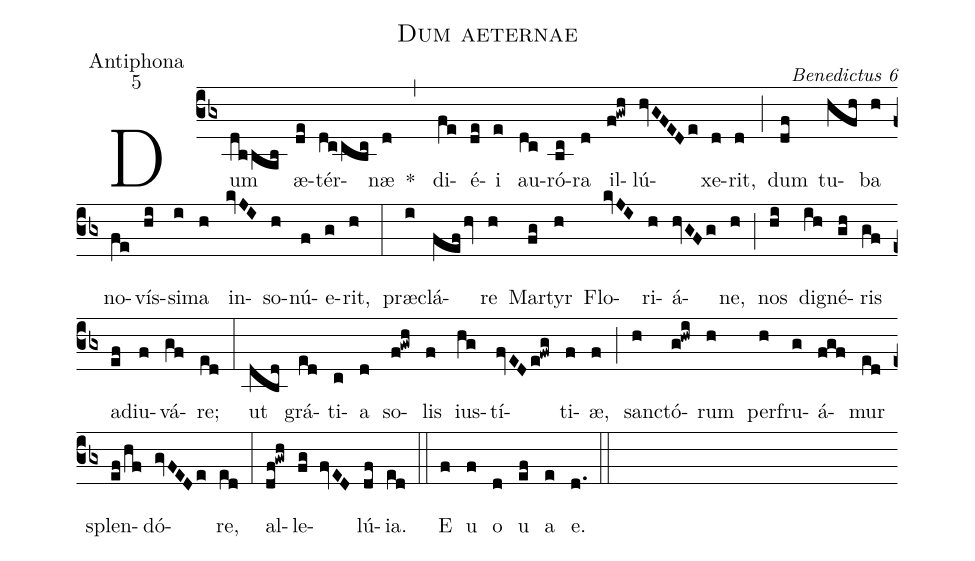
name:Dum aeternae;
office-part:Antiphona;
mode:5;
commentary:Benedictus 6;
%%
(cb3)Dum(dbbab) æ(de)tér(dccbc)næ(d) * (,) di(fe)é(de)i(e) au(dc)ró(bc)ra(d) il(f!gwh)lú(hvGFEDe)xe(d)rit,(d) (;) dum(df) tu(hfh)ba(h) no(fe)vís(hi)si(i)ma(h) in(kvJI)so(h)nú(f)e(g)rit,(h) (:) præ(i)clá(fefhv)re(h) Mar(fg)tyr(h) Flo(kvJI)ri(h)á(hvGFg)ne,(h) (;) nos(hi) di(ih)gné(gh)ris(gf) ad(ef)iu(f)vá(gf)re;(ed) (:) ut(dbd) grá(ed)ti(c)a(d) so(f!gwh)lis(f) ius(hg)tí(fvEDe!fwg)ti(f)æ,(f) (;) san(h)ctó(g!hwi)rum(h) per(h)fru(g)á(fgf)mur(ed) splen(ef/hf)dó(gvFEDe)re,(ed) (:) al(df!gwh)le(fg fvED)lú(df)ia.(ed) (::) E(f) u(f) o(d) u(ef) a(e) e.(d.) (::)
